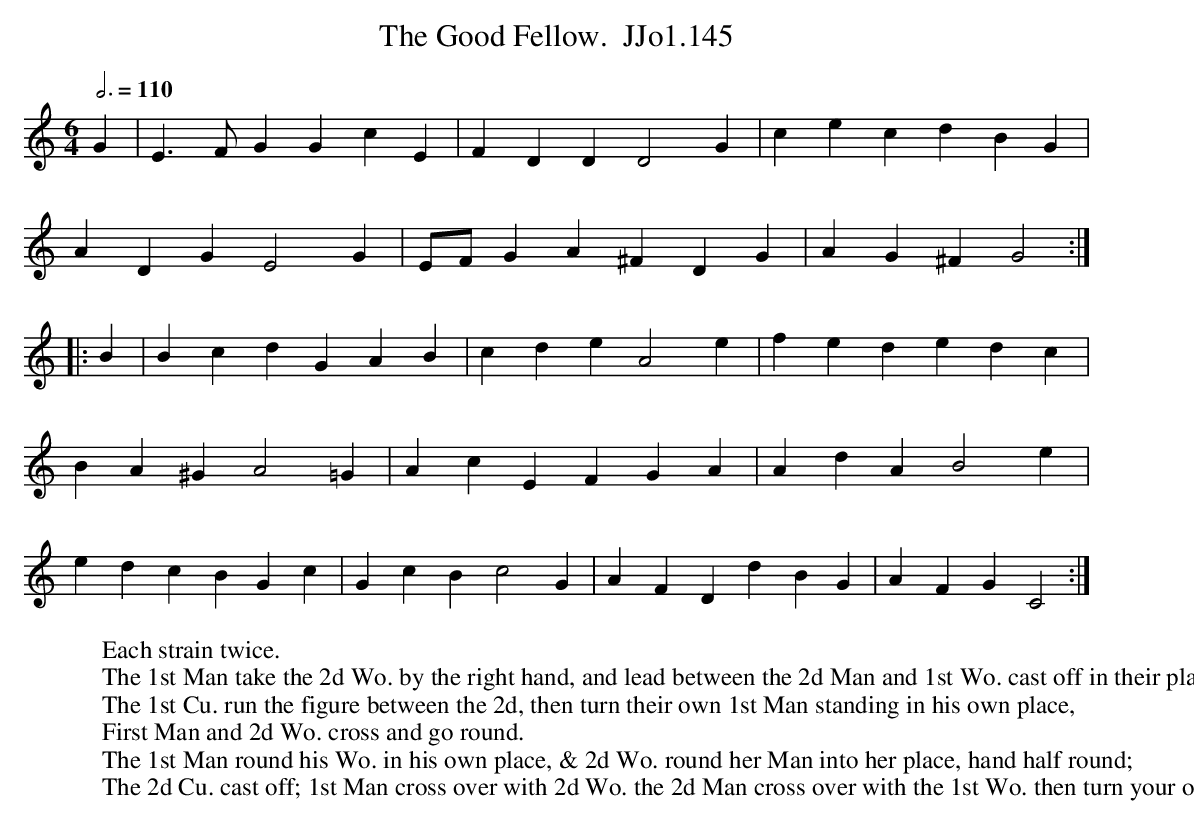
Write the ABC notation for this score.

X:1
T:Good Fellow.  JJo1.145, The
M:6/4
L:1/4
Q:3/4=110
K:C
G | E>FG GcE | FDD D2G | cec dBG |
ADG E2G |E/F/GA ^FDG | AG^F G2 :|
|: B |Bcd GAB | cde A2e | fed edc |
BA^G A2=G |AcE FGA | AdA B2e |
edc BGc | GcB c2G |AFD dBG | AFG C2 :|
W:Each strain twice.
W:The 1st Man take the 2d Wo. by the right hand, and lead between the 2d Man and 1st Wo. cast off in their places and turn,
W:The 1st Cu. run the figure between the 2d, then turn their own 1st Man standing in his own place,
W:First Man and 2d Wo. cross and go round.
W:The 1st Man round his Wo. in his own place, & 2d Wo. round her Man into her place, hand half round;
W:The 2d Cu. cast off; 1st Man cross over with 2d Wo. the 2d Man cross over with the 1st Wo. then turn your own
